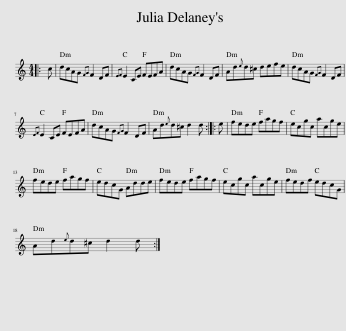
X:1
L:1/8
M:4/4
I:linebreak $
K:C
V:1 treble
V:1
|: c | dcAG{FG} F2 DF |{EF} E2 CE FEFA | dcAG{FG} F2 DF | Ad{e}d^c defe | %5
 dcAG{FG} F2 DF |${EF} E2 CE FEFA | dcAG{FG} F2 DF | Ad{e}d^c d2 d :: e | %10
 fede fagf | ecgc acge |$ fede fagf | edcG Adde | fede fagf | %15
 ecgc acge | fedf edcG |$ Ad{e}d^c d2 d :| %18
